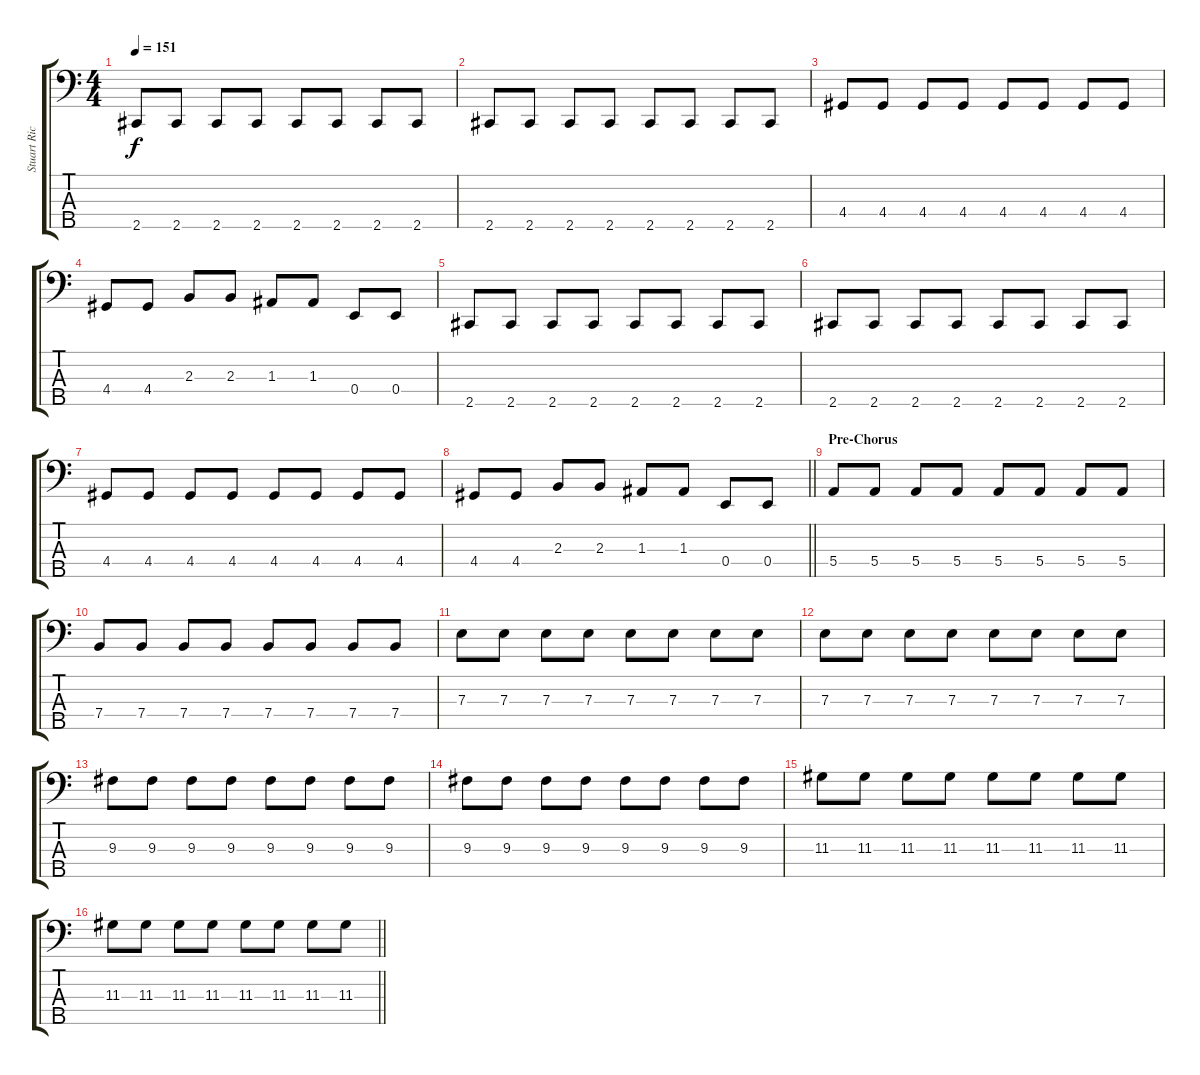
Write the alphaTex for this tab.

\track ("Stuart Richardson [Bass]" "Stuart Ric") {instrument electricbassfinger}
\staff {score tabs}
\tuning (G2 D2 A1 E1 B0) {hide}
\ts (4 4)
\tempo 151
\clef f4
\ks c
2.5.8{dy f} 2.5.8 2.5.8 2.5.8 2.5.8 2.5.8 2.5.8 2.5.8 |
2.5.8 2.5.8 2.5.8 2.5.8 2.5.8 2.5.8 2.5.8 2.5.8 |
4.4.8 4.4.8 4.4.8 4.4.8 4.4.8 4.4.8 4.4.8 4.4.8 |
4.4.8 4.4.8 2.3.8 2.3.8 1.3.8 1.3.8 0.4.8 0.4.8 |
2.5.8 2.5.8 2.5.8 2.5.8 2.5.8 2.5.8 2.5.8 2.5.8 |
2.5.8 2.5.8 2.5.8 2.5.8 2.5.8 2.5.8 2.5.8 2.5.8 |
4.4.8 4.4.8 4.4.8 4.4.8 4.4.8 4.4.8 4.4.8 4.4.8 |
\barLineRight lightlight
4.4.8 4.4.8 2.3.8 2.3.8 1.3.8 1.3.8 0.4.8 0.4.8 |
\section ("" "Pre-Chorus")
5.4.8 5.4.8 5.4.8 5.4.8 5.4.8 5.4.8 5.4.8 5.4.8 |
7.4.8 7.4.8 7.4.8 7.4.8 7.4.8 7.4.8 7.4.8 7.4.8 |
7.3.8 7.3.8 7.3.8 7.3.8 7.3.8 7.3.8 7.3.8 7.3.8 |
7.3.8 7.3.8 7.3.8 7.3.8 7.3.8 7.3.8 7.3.8 7.3.8 |
9.3.8 9.3.8 9.3.8 9.3.8 9.3.8 9.3.8 9.3.8 9.3.8 |
9.3.8 9.3.8 9.3.8 9.3.8 9.3.8 9.3.8 9.3.8 9.3.8 |
11.3.8 11.3.8 11.3.8 11.3.8 11.3.8 11.3.8 11.3.8 11.3.8 |
\barLineRight lightlight
11.3.8 11.3.8 11.3.8 11.3.8 11.3.8 11.3.8 11.3.8 11.3.8
